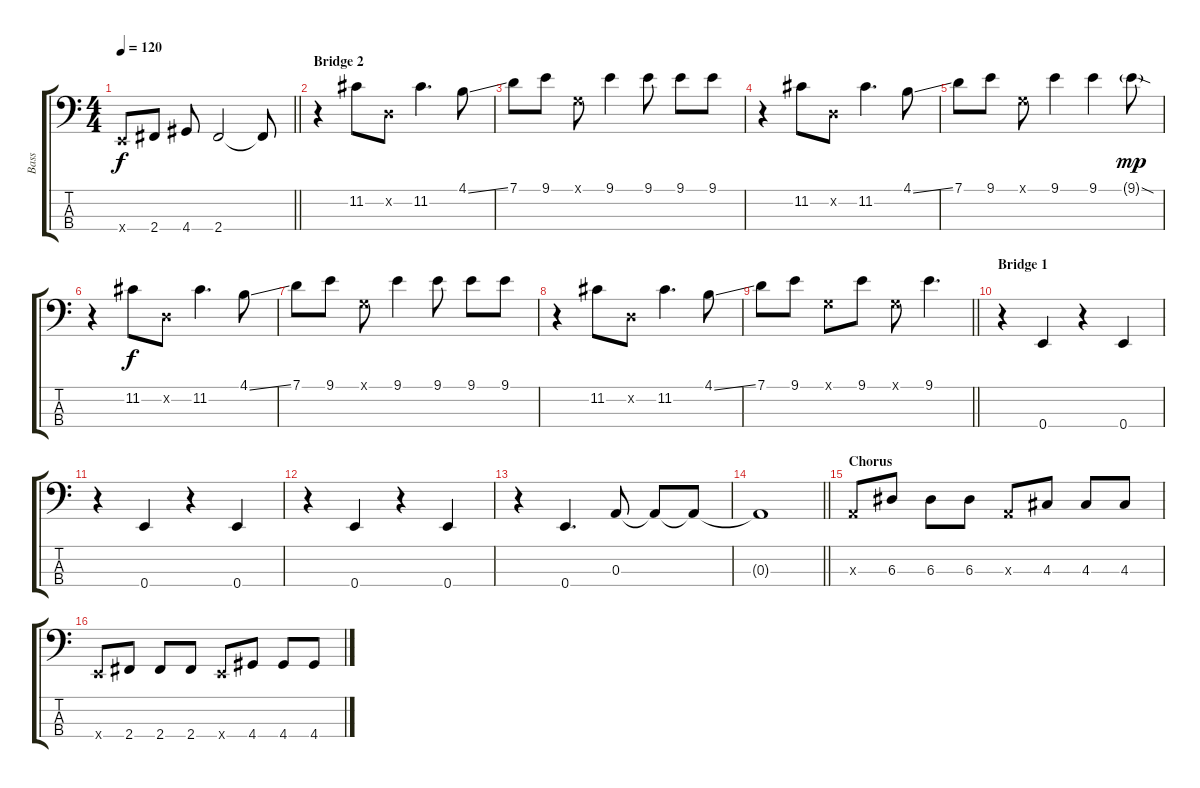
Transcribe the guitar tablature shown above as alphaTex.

\track ("Bass" "Bass") {instrument electricbassfinger}
\staff {score tabs}
\tuning (G2 D2 A1 E1) {hide}
\ts (4 4)
\tempo 120
\clef f4
\barLineRight lightlight
\ks c
0.4{x}.8{dy f} 2.4.8 4.4.8 2.4.2 2.4{t}.8 |
\section ("" "Bridge 2")
r.4 11.2.8 0.2{x}.8 11.2.4{d} 4.1{ss}.8 |
7.1.8 9.1.8 0.1{x}.8 9.1.4 9.1.8 9.1.8 9.1.8 |
r.4 11.2.8 0.2{x}.8 11.2.4{d} 4.1{ss}.8 |
7.1.8 9.1.8 0.1{x}.8 9.1.4 9.1.4 9.1{sod g}.8{dy mp} |
r.4 11.2.8{dy f} 0.2{x}.8 11.2.4{d} 4.1{ss}.8 |
7.1.8 9.1.8 0.1{x}.8 9.1.4 9.1.8 9.1.8 9.1.8 |
r.4 11.2.8 0.2{x}.8 11.2.4{d} 4.1{ss}.8 |
\barLineRight lightlight
7.1.8 9.1.8 0.1{x}.8 9.1.8 0.1{x}.8 9.1.4{d} |
\section ("" "Bridge 1")
r.4{instrument slapbass2} 0.4.4 r.4 0.4.4 |
r.4 0.4.4 r.4 0.4.4 |
r.4 0.4.4 r.4 0.4.4 |
r.4 0.4.4{d} 0.3.8 0.3{t}.8 0.3{t}.8 |
\barLineRight lightlight
0.3{t}.1 |
\section ("" "Chorus")
0.3{x}.8{instrument electricbassfinger} 6.3.8 6.3.8 6.3.8 0.3{x}.8 4.3.8 4.3.8 4.3.8 |
0.4{x}.8 2.4.8 2.4.8 2.4.8 0.4{x}.8 4.4.8 4.4.8 4.4.8
